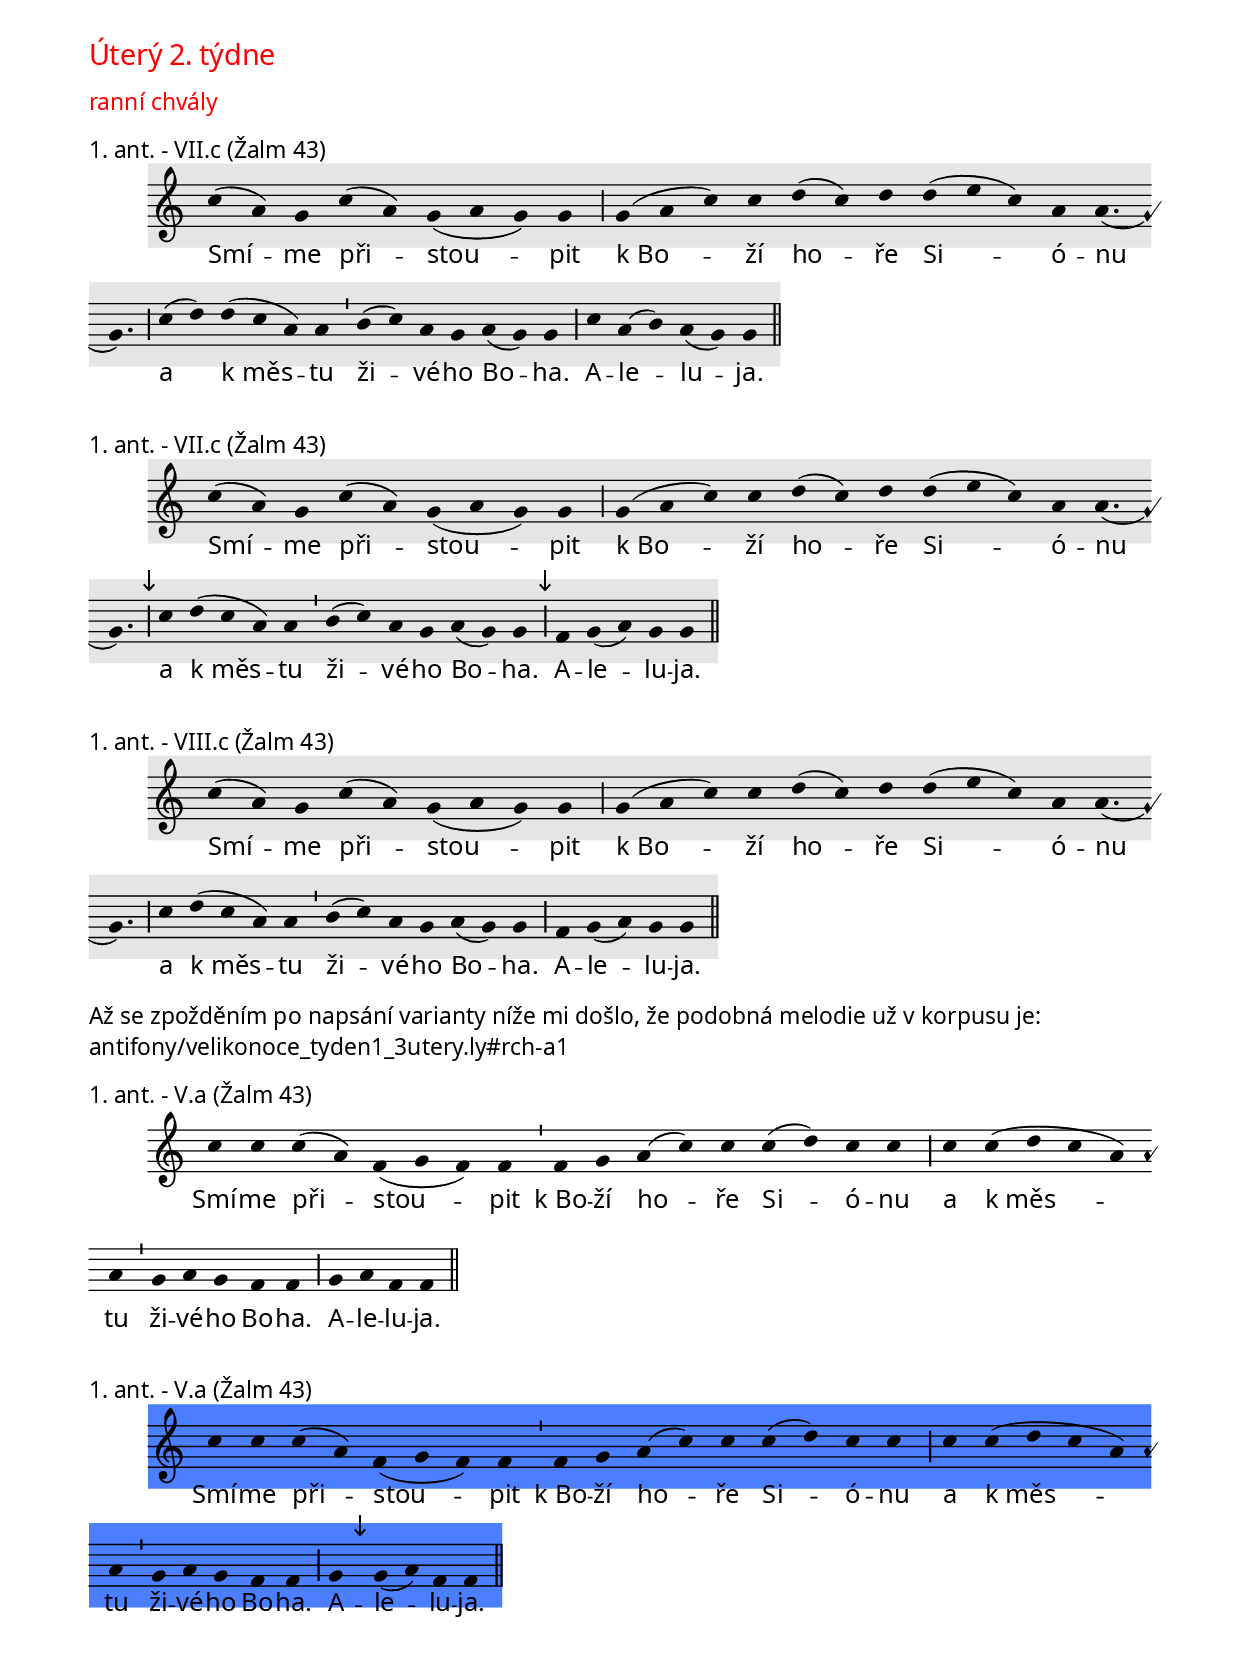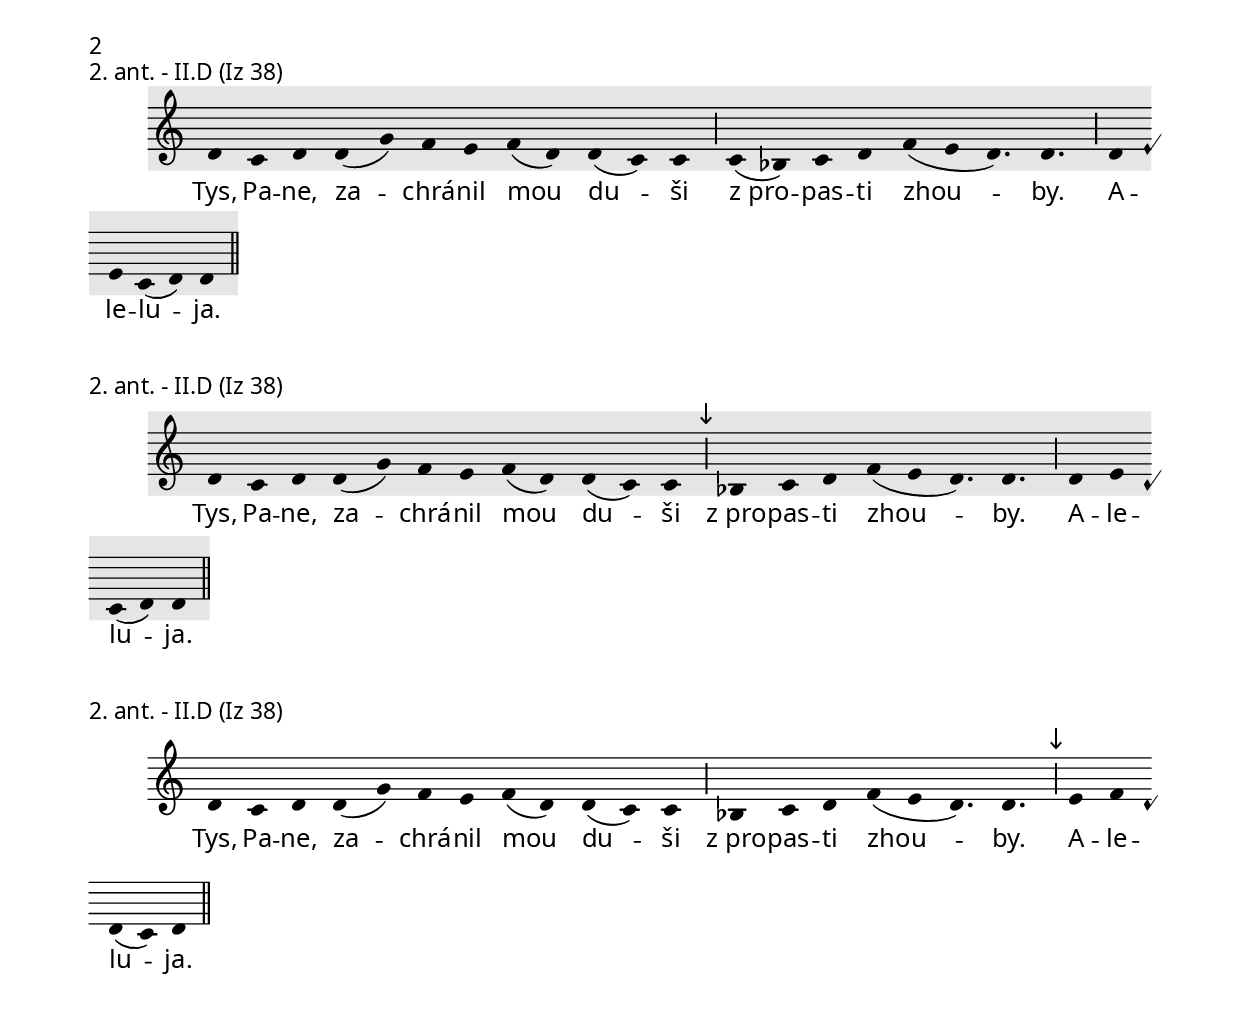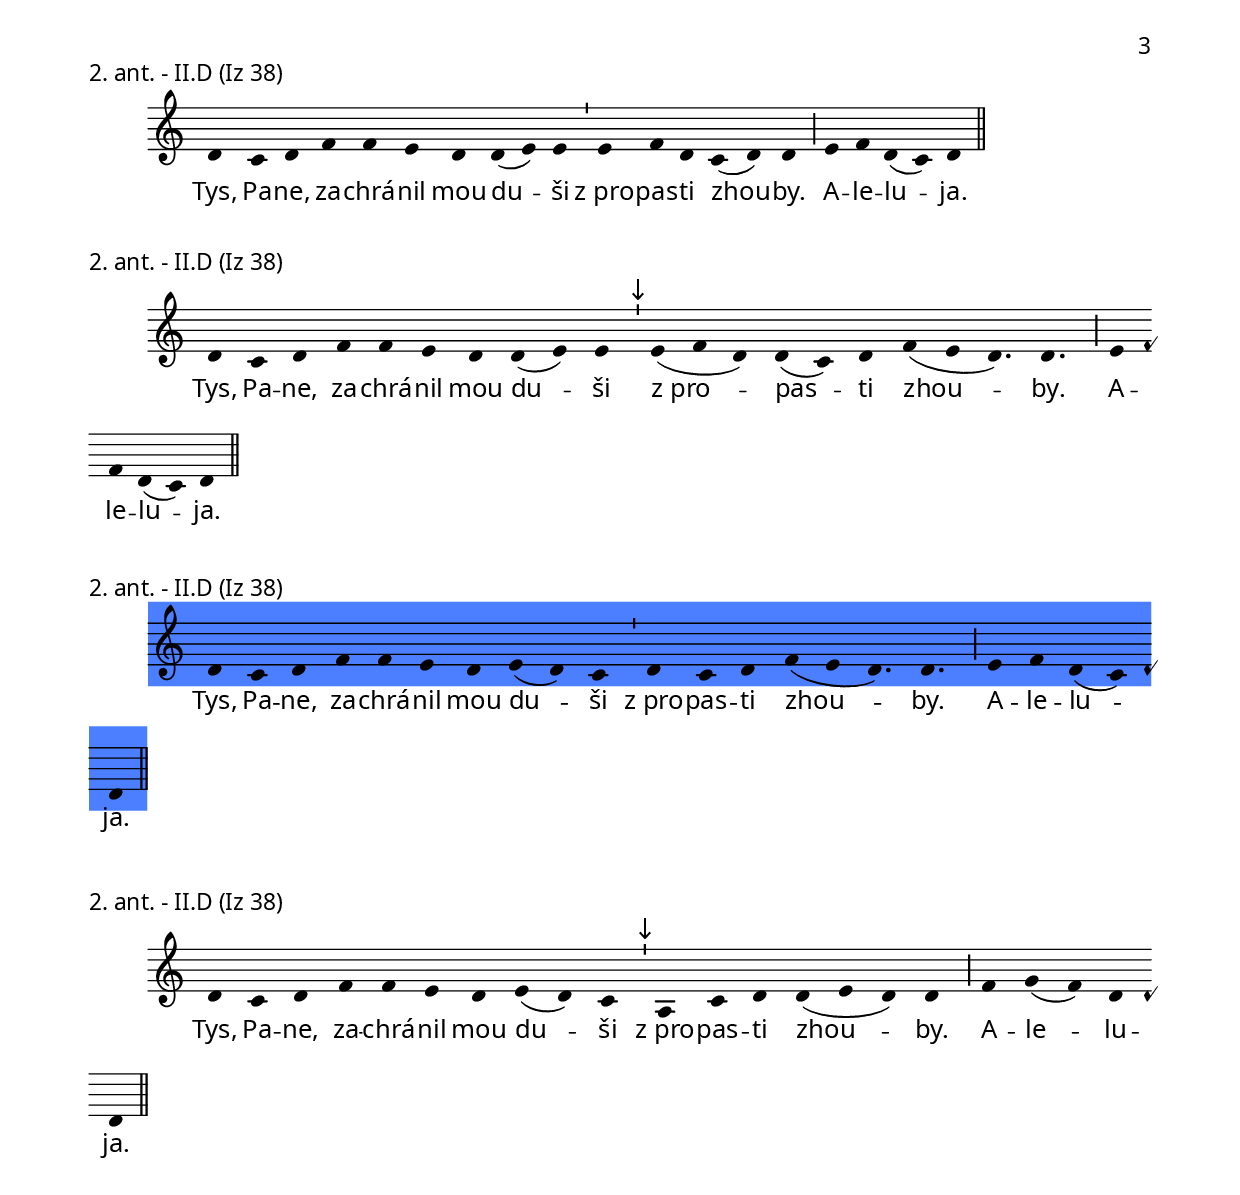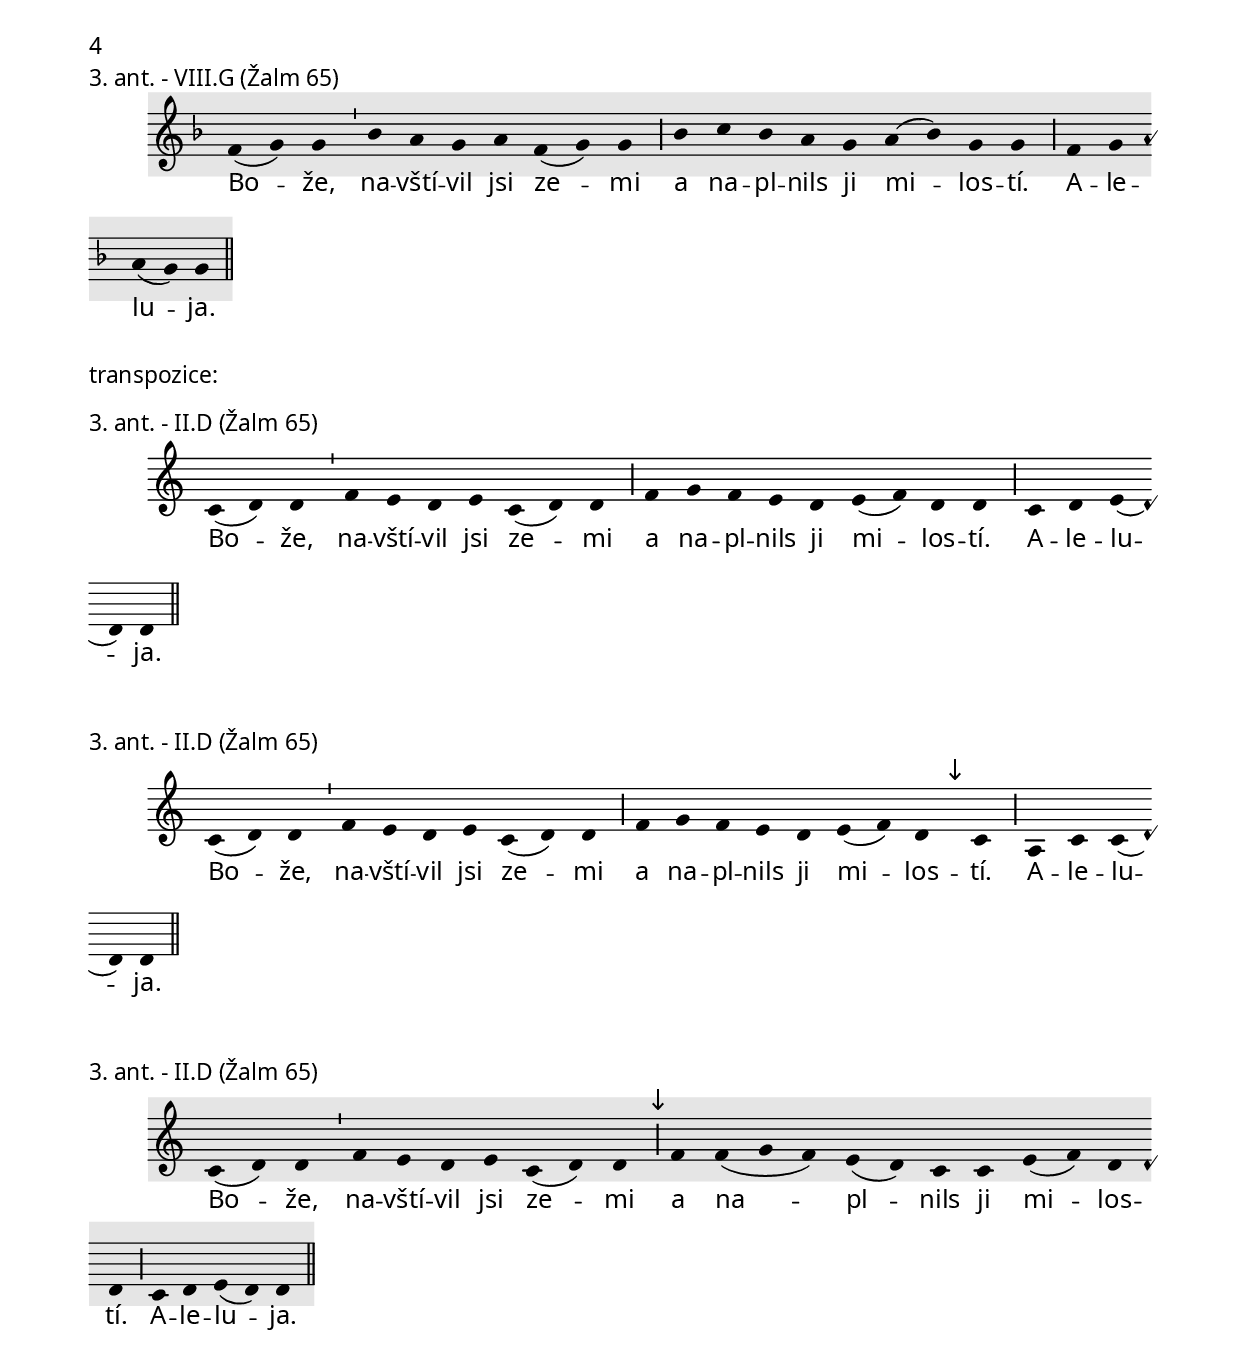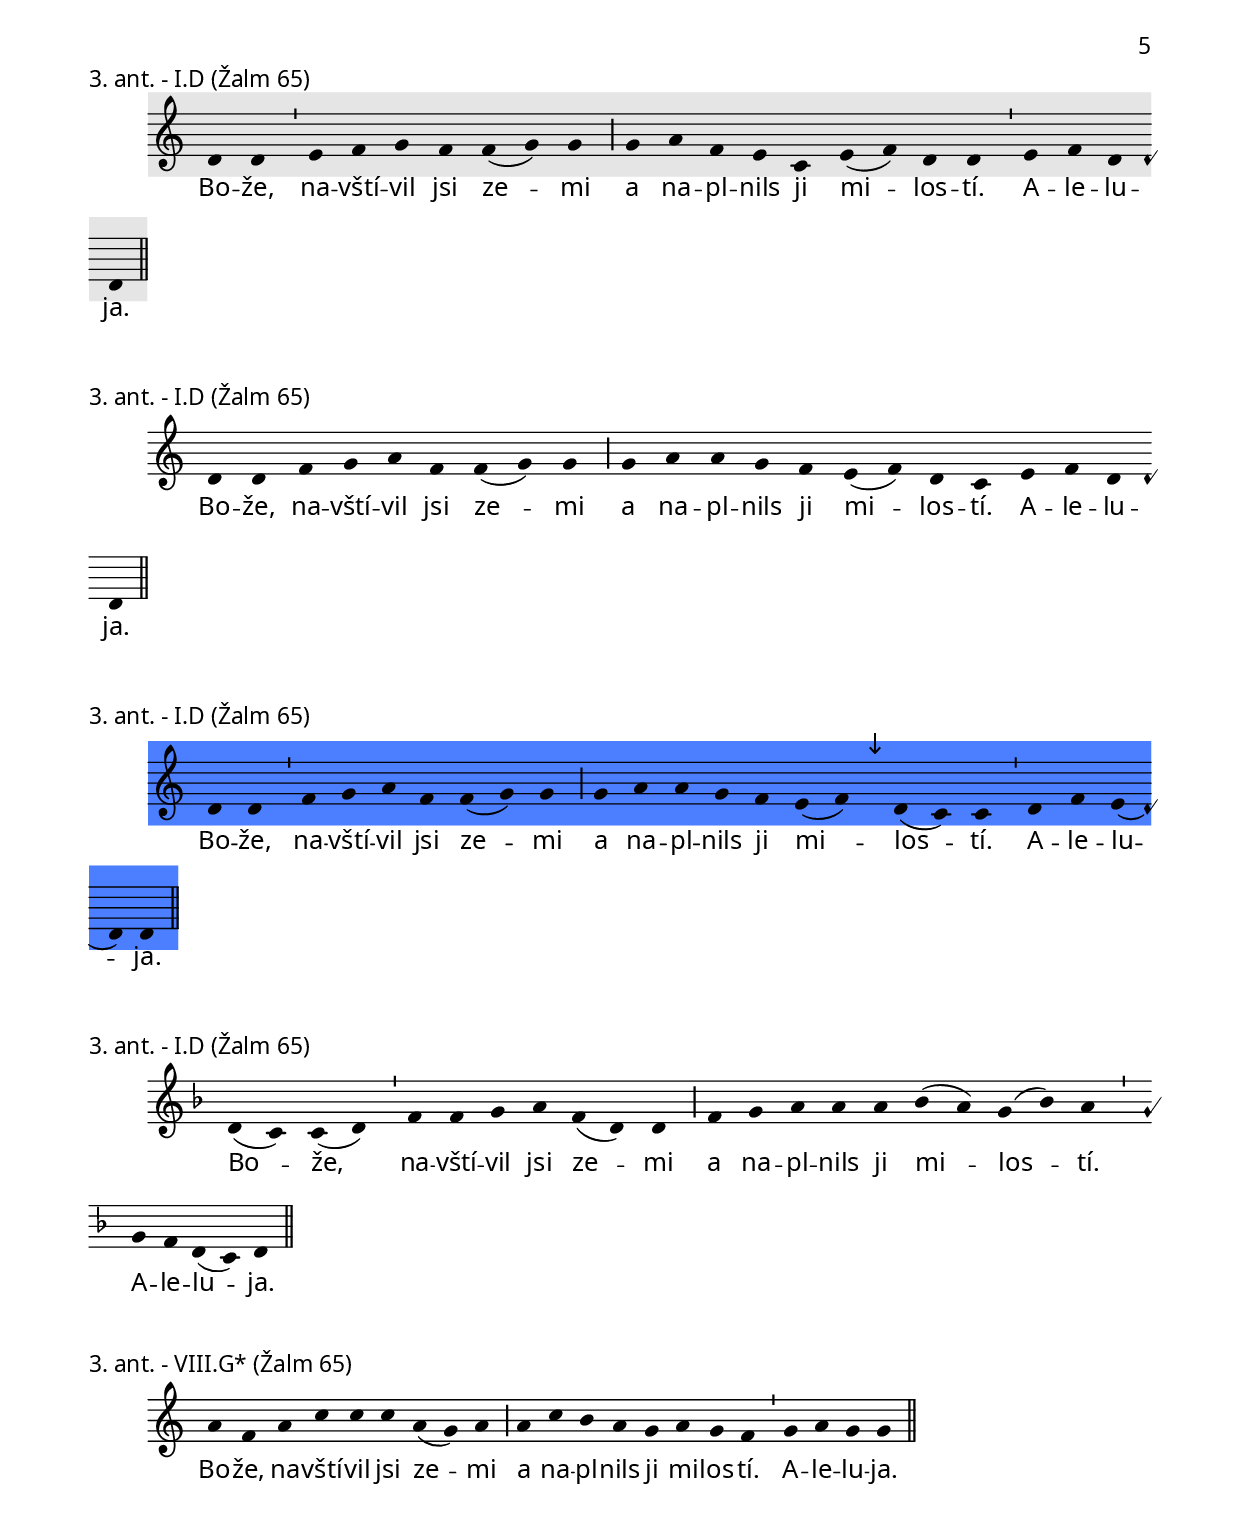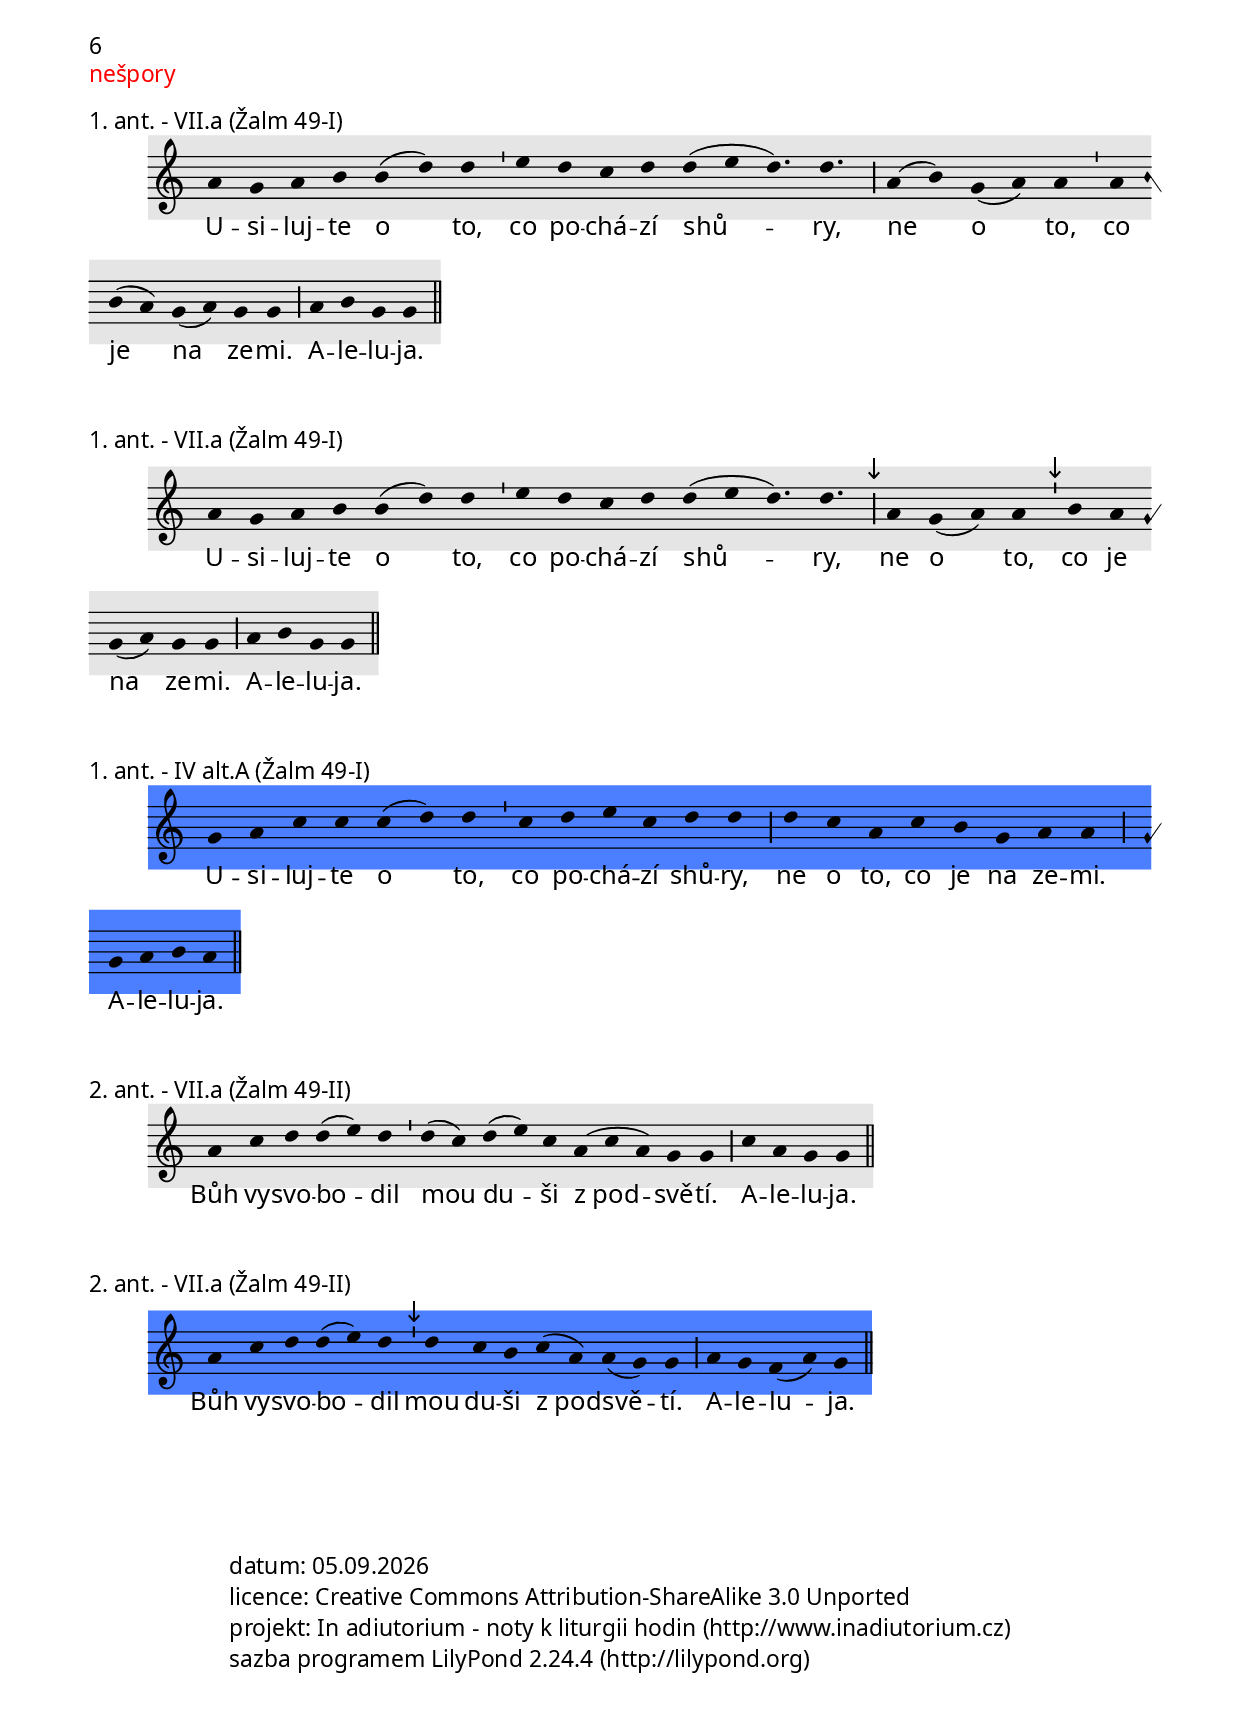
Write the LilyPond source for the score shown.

\include "../spolecne.ly"

\markup {\nadpisDen {Úterý 2. týdne}}

\markup {\nadpisHodinka {"ranní chvály"}}

\score {
  \relative c'' {
    \zvyraznovacSedy
    \choralniRezim
    c4( a) g c( a) g( a g) g \barMaior
    g( a c) c d( c) d d( e c) a a4.( g) \barMaior
    c4( d) d( c a) a \barMin b( c) a g a( g) g \barMaior
    c a( b) a( g) g \barFinalis
  }
  \addlyrics {
    Smí -- me při -- stou -- pit
    k_Bo -- ží ho -- ře Si -- ó -- nu
    a k_měs -- tu ži -- vé -- ho Bo -- ha.
    A -- le -- lu -- ja.
  }
  \header {
    quid = "1. ant."
    modus = "VII"
    differentia = "c"
    psalmus = "Žalm 43"
    id = "rch-a1"
    placet = "r"
    piece = \markup {\sestavTitulek}
  }
}

\score {
  \relative c'' {
    \zvyraznovacSedy
    \choralniRezim
    c4( a) g c( a) g( a g) g \barMaior
    g( a c) c d( c) d d( e c) a a4.( g) \barMaior
    \mark\sipka c4 d( c a) a \barMin b( c) a g a( g) g \barMaior
    \mark\sipka f g( a) g g \barFinalis
  }
  \addlyrics {
    Smí -- me při -- stou -- pit
    k_Bo -- ží ho -- ře Si -- ó -- nu
    a k_měs -- tu ži -- vé -- ho Bo -- ha.
    A -- le -- lu -- ja.
  }
  \header {
    quid = "1. ant."
    modus = "VII"
    differentia = "c"
    psalmus = "Žalm 43"
    placet = "žalm má dost krátkých veršů - modus 7 se tak moc nehodí. Tuto antifonu však zřejmě lze i bez úprav předat 8. modu."
    id = "rch-a1"
    piece = \markup {\sestavTitulek}
  }
}

\score {
  \relative c'' {
    \zvyraznovacSedy
    \choralniRezim
    c4( a) g c( a) g( a g) g \barMaior
    g( a c) c d( c) d d( e c) a a4.( g) \barMaior
    c4 d( c a) a \barMin b( c) a g a( g) g \barMaior
    f g( a) g g \barFinalis
  }
  \addlyrics {
    Smí -- me při -- stou -- pit
    k_Bo -- ží ho -- ře Si -- ó -- nu
    a k_měs -- tu ži -- vé -- ho Bo -- ha.
    A -- le -- lu -- ja.
  }
  \header {
    quid = "1. ant."
    modus = "VIII"
    differentia = "c"
    psalmus = "Žalm 43"
    id = "rch-a1"
    piece = \markup {\sestavTitulek}
  }
}

\markup\wordwrap{
  Až se zpožděním po napsání varianty níže mi došlo, že podobná melodie už v korpusu je:
  "antifony/velikonoce_tyden1_3utery.ly#rch-a1"
}

\score {
  \relative c'' {
    \choralniRezim
    c4 c c( a) f( g f) f \barMin
    f g a( c) c c( d) c c \barMaior
    c4 c( d c a) a \barMin
    g a g f f \barMaior
    g a f f \barFinalis
  }
  \addlyrics {
    Smí -- me při -- stou -- pit
    k_Bo -- ží ho -- ře Si -- ó -- nu
    a k_měs -- tu
    ži -- vé -- ho Bo -- ha.
    A -- le -- lu -- ja.
  }
  \header {
    quid = "1. ant."
    modus = "V"
    differentia = "a"
    psalmus = "Žalm 43"
    id = "rch-a1"
    piece = \markup {\sestavTitulek}
  }
}

\score {
  \relative c'' {
    \zvyraznovacModry
    \choralniRezim
    c4 c c( a) f( g f) f \barMin
    f g a( c) c c( d) c c \barMaior
    c4 c( d c a) a \barMin
    g a g f f \barMaior
    g \mark\sipka g( a) f f \barFinalis
  }
  \addlyrics {
    Smí -- me při -- stou -- pit
    k_Bo -- ží ho -- ře Si -- ó -- nu
    a k_měs -- tu
    ži -- vé -- ho Bo -- ha.
    A -- le -- lu -- ja.
  }
  \header {
    quid = "1. ant."
    modus = "V"
    differentia = "a"
    psalmus = "Žalm 43"
    id = "rch-a1"
    piece = \markup {\sestavTitulek}
  }
}

\pageBreak

\score {
  \relative c' {
    \zvyraznovacSedy
    \choralniRezim
    d4 c d d( g) f e f( d) d( c) c \barMaior
    c( bes) c d f( e d4.) d \barMaior
    d4 e c( d) d \barFinalis
  }
  \addlyrics {
    Tys, Pa -- ne, za -- chrá -- nil mou du -- ši
    z_pro -- pas -- ti zhou -- by.
    A -- le -- lu -- ja.
  }
  \header {
    quid = "2. ant."
    modus = "II"
    differentia = "D"
    psalmus = "Iz 38"
    id = "rch-a2"
    piece = \markup {\sestavTitulek}
  }
}

\score {
  \relative c' {
    \zvyraznovacSedy
    \choralniRezim
    d4 c d d( g) f e f( d) d( c) c \barMaior
    \mark\sipka bes c d f( e d4.) d \barMaior
    d4 e c( d) d \barFinalis
  }
  \addlyrics {
    Tys, Pa -- ne, za -- chrá -- nil mou du -- ši
    z_pro -- pas -- ti zhou -- by.
    A -- le -- lu -- ja.
  }
  \header {
    quid = "2. ant."
    modus = "II"
    differentia = "D"
    psalmus = "Iz 38"
    id = "rch-a2"
    piece = \markup {\sestavTitulek}
  }
}

\score {
  \relative c' {
    \choralniRezim
    d4 c d d( g) f e f( d) d( c) c \barMaior
    bes c d f( e d4.) d \barMaior
    \mark\sipka e4 f d( c) d \barFinalis
  }
  \addlyrics {
    Tys, Pa -- ne, za -- chrá -- nil mou du -- ši
    z_pro -- pas -- ti zhou -- by.
    A -- le -- lu -- ja.
  }
  \header {
    quid = "2. ant."
    modus = "II"
    differentia = "D"
    psalmus = "Iz 38"
    id = "rch-a2"
    piece = \markup {\sestavTitulek}
  }
}

\score {
  \relative c' {
    \choralniRezim
    d4 c d f f e d d( e) e \barMin
    e f d c( d) d \barMaior
    e f d( c) d \barFinalis
  }
  \addlyrics {
    Tys, Pa -- ne, za -- chrá -- nil mou du -- ši
    z_pro -- pas -- ti zhou -- by.
    A -- le -- lu -- ja.
  }
  \header {
    quid = "2. ant."
    modus = "II"
    differentia = "D"
    psalmus = "Iz 38"
    id = "rch-a2"
    piece = \markup {\sestavTitulek}
  }
}

\score {
  \relative c' {
    \choralniRezim
    d4 c d f f e d d( e) e \barMin
    \mark\sipka e( f d) d( c) d f( e d4.) d \barMaior
    e4 f d( c) d \barFinalis
  }
  \addlyrics {
    Tys, Pa -- ne, za -- chrá -- nil mou du -- ši
    z_pro -- pas -- ti zhou -- by.
    A -- le -- lu -- ja.
  }
  \header {
    quid = "2. ant."
    modus = "II"
    differentia = "D"
    psalmus = "Iz 38"
    id = "rch-a2"
    piece = \markup {\sestavTitulek}
  }
}

\score {
  \relative c' {
    \zvyraznovacModry
    \choralniRezim
    d4 c d f f e d e( d) c \barMin
    d c d f( e d4.) d \barMaior
    e4 f d( c) d \barFinalis
  }
  \addlyrics {
    Tys, Pa -- ne, za -- chrá -- nil mou du -- ši
    z_pro -- pas -- ti zhou -- by.
    A -- le -- lu -- ja.
  }
  \header {
    quid = "2. ant."
    modus = "II"
    differentia = "D"
    psalmus = "Iz 38"
    id = "rch-a2"
    piece = \markup {\sestavTitulek}
  }
}

\score {
  \relative c' {
    \choralniRezim
    d4 c d f f e d e( d) c \barMin
    \mark\sipka a c d d( e d) d \barMaior
    f g( f) d d \barFinalis
  }
  \addlyrics {
    Tys, Pa -- ne, za -- chrá -- nil mou du -- ši
    z_pro -- pas -- ti zhou -- by.
    A -- le -- lu -- ja.
  }
  \header {
    quid = "2. ant."
    modus = "II"
    differentia = "D"
    psalmus = "Iz 38"
    id = "rch-a2"
    piece = \markup {\sestavTitulek}
  }
}

\pageBreak

\score {
  \relative c' {
    \zvyraznovacSedy
    \choralniRezim
    \key f \major
    f4( g) g \barMin bes a g a f( g) g \barMaior
    bes c bes a g a( bes) g g \barMaior
    f g a( g) g \barFinalis
  }
  \addlyrics {
    Bo -- že, na -- vští -- vil jsi ze -- mi
    a na -- pl -- nils ji mi -- los -- tí.
    A -- le -- lu -- ja.
  }
  \header {
    quid = "3. ant."
    modus = "VIII"
    differentia = "G"
    psalmus = "Žalm 65"
    id = "rch-a3"
    placet = "r - možná není úplně marná, ale fakt to není VIII"
    piece = \markup {\sestavTitulek}
  }
}

\markup{transpozice:}

\score {
  \relative c' {
    \choralniRezim
    c4( d) d \barMin f e d e c( d) d \barMaior
    f g f e d e( f) d d \barMaior
    c d e( d) d \barFinalis
  }
  \addlyrics {
    Bo -- že, na -- vští -- vil jsi ze -- mi
    a na -- pl -- nils ji mi -- los -- tí.
    A -- le -- lu -- ja.
  }
  \header {
    quid = "3. ant."
    modus = "II"
    differentia = "D"
    psalmus = "Žalm 65"
    id = "rch-a3"
    piece = \markup {\sestavTitulek}
  }
}

\score {
  \relative c' {
    \choralniRezim
    c4( d) d \barMin f e d e c( d) d \barMaior
    f g f e d e( f) d \mark\sipka c \barMaior
    a c c( d) d \barFinalis
  }
  \addlyrics {
    Bo -- že, na -- vští -- vil jsi ze -- mi
    a na -- pl -- nils ji mi -- los -- tí.
    A -- le -- lu -- ja.
  }
  \header {
    quid = "3. ant."
    modus = "II"
    differentia = "D"
    psalmus = "Žalm 65"
    id = "rch-a3"
    piece = \markup {\sestavTitulek}
  }
}

\score {
  \relative c' {
    \zvyraznovacSedy
    \choralniRezim
    c4( d) d \barMin f e d e c( d) d \barMaior
    \mark\sipka f f( g f) e( d) c c e( f) d d \barMaior
    c d e( d) d \barFinalis
  }
  \addlyrics {
    Bo -- že, na -- vští -- vil jsi ze -- mi
    a na -- pl -- nils ji mi -- los -- tí.
    A -- le -- lu -- ja.
  }
  \header {
    quid = "3. ant."
    modus = "II"
    differentia = "D"
    psalmus = "Žalm 65"
    id = "rch-a3"
    piece = \markup {\sestavTitulek}
  }
}

\score {
  \relative c' {
    \zvyraznovacSedy
    \choralniRezim
    d4 d \barMin
    e f g f f( g) g \barMaior
    g a f e c e( f) d d \barMin
    e f d d \barFinalis
  }
  \addlyrics {
    Bo -- že,
    na -- vští -- vil jsi ze -- mi
    a na -- pl -- nils ji mi -- los -- tí.
    A -- le -- lu -- ja.
  }
  \header {
    quid = "3. ant."
    modus = "I"
    differentia = "D"
    psalmus = "Žalm 65"
    id = "rch-a3"
    piece = \markup {\sestavTitulek}
  }
}

\score {
  \relative c' {
    \choralniRezim
    d4 d
    f g a f f( g) g \barMaior
    g a a g f e( f) d c
    e f d d \barFinalis
  }
  \addlyrics {
    Bo -- že,
    na -- vští -- vil jsi ze -- mi
    a na -- pl -- nils ji mi -- los -- tí.
    A -- le -- lu -- ja.
  }
  \header {
    quid = "3. ant."
    modus = "I"
    differentia = "D"
    psalmus = "Žalm 65"
    id = "rch-a3"
    piece = \markup {\sestavTitulek}
  }
}

\score {
  \relative c' {
    \zvyraznovacModry
    \choralniRezim
    d4 d \barMin
    f g a f f( g) g \barMaior
    g a a g f e( f) \mark\sipka d( c) c \barMin
    d f e( d) d \barFinalis
  }
  \addlyrics {
    Bo -- že,
    na -- vští -- vil jsi ze -- mi
    a na -- pl -- nils ji mi -- los -- tí.
    A -- le -- lu -- ja.
  }
  \header {
    quid = "3. ant."
    modus = "I"
    differentia = "D"
    psalmus = "Žalm 65"
    id = "rch-a3"
    piece = \markup {\sestavTitulek}
  }
}

\score {
  \relative c' {
    \choralniRezim
    \key f \major
    d4( c) c( d) \barMin
    f f g a f( d) d \barMaior
    f g a a a bes( a) g( bes) a \barMin
    g f d( c) d \barFinalis
  }
  \addlyrics {
    Bo -- že,
    na -- vští -- vil jsi ze -- mi
    a na -- pl -- nils ji mi -- los -- tí.
    A -- le -- lu -- ja.
  }
  \header {
    quid = "3. ant."
    modus = "I"
    differentia = "D"
    psalmus = "Žalm 65"
    fial = "antifony/tyden2_4streda.ly#rch-ant1?jiny text"
    id = "rch-a3"
    piece = \markup {\sestavTitulek}
  }
}

\score {
  \relative c'' {
    \choralniRezim
    a4 f a c c c a( g) a \barMaior
    a c b a g a g f \barMin
    g a g g \barFinalis
  }
  \addlyrics {
    Bo -- že,
    na -- vští -- vil jsi ze -- mi
    a na -- pl -- nils ji mi -- los -- tí.
    A -- le -- lu -- ja.
  }
  \header {
    quid = "3. ant."
    modus = "VIII"
    differentia = "G*"
    psalmus = "Žalm 65"
    id = "rch-a3"
    piece = \markup {\sestavTitulek}
  }
}

\pageBreak

\markup {\nadpisHodinka {"nešpory"}}

\score {
  \relative c'' {
    \zvyraznovacSedy
    \choralniRezim
    a4 g a b b( d) d \barMin e d c d d( e d4.) d \barMaior
    a4( b) g( a) a \barMin a b( a) g( a) g g \barMaior
    a b g g \barFinalis
  }
  \addlyrics {
    U -- si -- luj -- te o to, co po -- chá -- zí shů -- ry,
    ne o to, co je na ze -- mi.
    A -- le -- lu -- ja.
  }
  \header {
    quid = "1. ant."
    modus = "VII"
    differentia = "a"
    psalmus = "Žalm 49-I"
    id = "ne-a1"
    placet = "r - důraz pryč z je, jinak není úplně zlá"
    piece = \markup {\sestavTitulek}
  }
}

\score {
  \relative c'' {
    \zvyraznovacSedy
    \choralniRezim
    a4 g a b b( d) d \barMin e d c d d( e d4.) d \barMaior
    \mark\sipka a4 g( a) a \barMin \mark\sipka b a g( a) g g \barMaior
    a b g g \barFinalis
  }
  \addlyrics {
    U -- si -- luj -- te o to, co po -- chá -- zí shů -- ry,
    ne o to, co je na ze -- mi.
    A -- le -- lu -- ja.
  }
  \header {
    quid = "1. ant."
    modus = "VII"
    differentia = "a"
    psalmus = "Žalm 49-I"
    id = "ne-a1"
    piece = \markup {\sestavTitulek}
  }
}

\score {
  \relative c'' {
    \zvyraznovacModry
    \choralniRezim
    g4 a c c c( d) d \barMin
    c d e c d d \barMaior
    d c a c b g a a \barMaior
    g a b a \barFinalis
  }
  \addlyrics {
    U -- si -- luj -- te o to,
    co po -- chá -- zí shů -- ry,
    ne o to, co je na ze -- mi.
    A -- le -- lu -- ja.
  }
  \header {
    quid = "1. ant."
    modus = "IV alt"
    differentia = "A"
    psalmus = "Žalm 49-I"
    id = "ne-a1"
    piece = \markup {\sestavTitulek}
  }
}

\score {
  \relative c'' {
    \zvyraznovacSedy
    \choralniRezim
    a4 c d d( e) d \barMin d( c) d( e) c a( c a) g g \barMaior
    c a g g \barFinalis
  }
  \addlyrics {
    Bůh vy -- svo -- bo -- dil mou du -- ši z_pod -- svě -- tí.
    A -- le -- lu -- ja.
  }
  \header {
    quid = "2. ant."
    modus = "VII"
    differentia = "a"
    psalmus = "Žalm 49-II"
    id = "ne-a2"
    piece = \markup {\sestavTitulek}
  }
}

\score {
  \relative c'' {
    \zvyraznovacModry
    \choralniRezim
    a4 c d d( e) d \barMin
    \mark\sipka d c b c( a) a( g) g \barMaior
    a g f( a) g \barFinalis
  }
  \addlyrics {
    Bůh vy -- svo -- bo -- dil
    mou du -- ši z_pod -- svě -- tí.
    A -- le -- lu -- ja.
  }
  \header {
    quid = "2. ant."
    modus = "VII"
    differentia = "a"
    psalmus = "Žalm 49-II"
    id = "ne-a2"
    piece = \markup {\sestavTitulek}
  }
}

%\score { \velikTIIuteryNespAntIII }